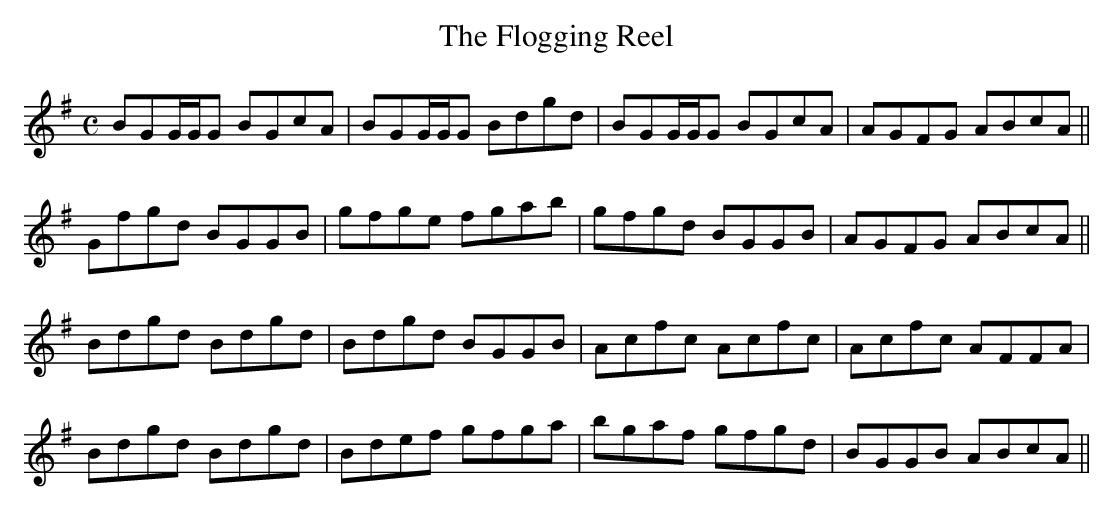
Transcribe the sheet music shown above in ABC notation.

X:1
T:Flogging Reel, The
M:C
L:1/8
K:G
BGG/G/G BGcA|BGG/G/G Bdgd|BGG/G/G BGcA|AGFG ABcA||
Gfgd BGGB|gfge fgab|gfgd BGGB|AGFG ABcA||
Bdgd Bdgd|Bdgd BGGB|Acfc Acfc|Acfc AFFA|
Bdgd Bdgd|Bdef gfga|bgaf gfgd|BGGB ABcA||
